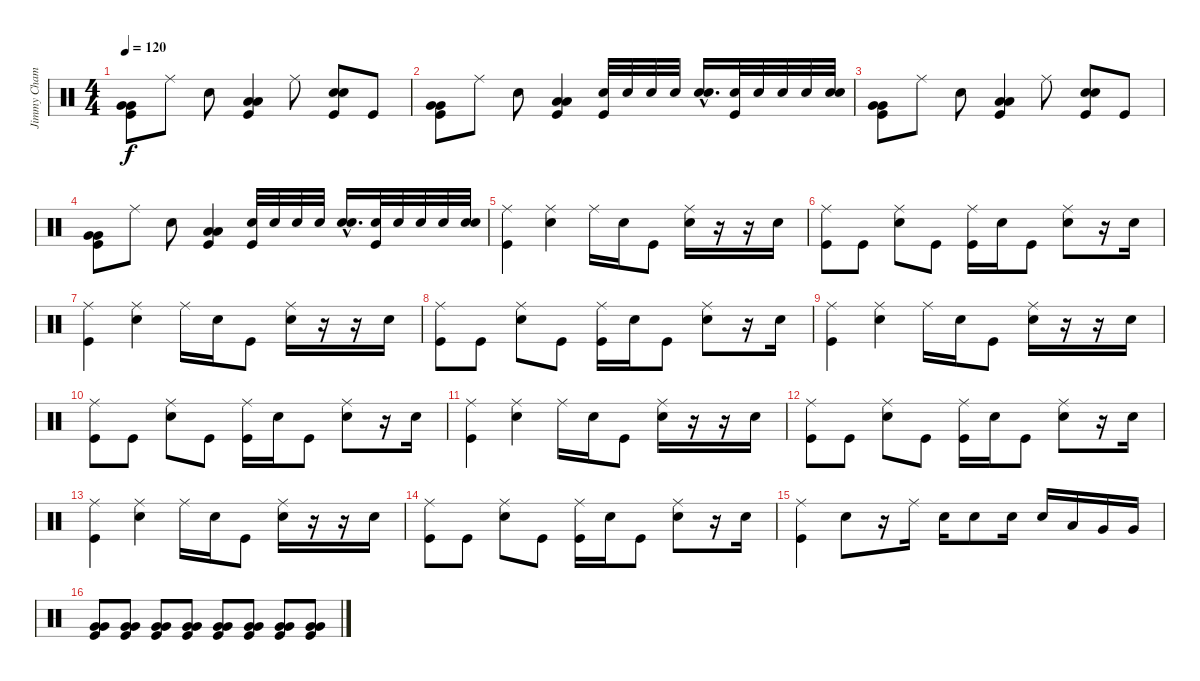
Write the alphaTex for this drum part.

\track ("Jimmy Chamberlin" "Jimmy Cham") {instrument percussion}
\staff {score}
\articulation defaults
\ts (4 4)
\tempo 120
\clef neutral
\ks c
("Kick (hit)" "Very Low Tom (hit)" "Very Low Tom (hit)").8{dy f} "Ride (middle)".8 "Snare (hit) 2".8 ("Kick (hit)" "Low Tom (hit)" "Low Tom (hit)").4 "Ride (middle)".8 ("Kick (hit)" "Snare (hit) 2" "Snare (hit) 2").8{bu 60} "Kick (hit)".8 |
("Kick (hit)" "Very Low Tom (hit)" "Very Low Tom (hit)").8 "Ride (middle)".8 "Snare (hit) 2".8 ("Kick (hit)" "Low Tom (hit)" "Low Tom (hit)").4 ("Kick (hit)" "Snare (hit) 2").32 "Snare (hit) 2".32 "Snare (hit) 2".32 "Snare (hit) 2".32 ("Snare (hit) 2"{hac} "Snare (hit) 2"{hac}).16{d} ("Kick (hit)" "Snare (hit) 2").32 "Snare (hit) 2".32 "Snare (hit) 2".32 "Snare (hit) 2".32 ("Snare (hit) 2" "Snare (hit) 2").32 |
("Kick (hit)" "Very Low Tom (hit)" "Very Low Tom (hit)").8 "Ride (middle)".8 "Snare (hit) 2".8 ("Kick (hit)" "Low Tom (hit)" "Low Tom (hit)").4 "Ride (middle)".8 ("Kick (hit)" "Snare (hit) 2" "Snare (hit) 2").8{bu 60} "Kick (hit)".8 |
("Kick (hit)" "Very Low Tom (hit)" "Very Low Tom (hit)").8 "Ride (middle)".8 "Snare (hit) 2".8 ("Kick (hit)" "Low Tom (hit)" "Low Tom (hit)").4 ("Kick (hit)" "Snare (hit) 2").32 "Snare (hit) 2".32 "Snare (hit) 2".32 "Snare (hit) 2".32 ("Snare (hit) 2"{hac} "Snare (hit) 2"{hac}).16{d} ("Kick (hit)" "Snare (hit) 2").32 "Snare (hit) 2".32 "Snare (hit) 2".32 "Snare (hit) 2".32 ("Snare (hit) 2" "Snare (hit) 2").32 |
("Kick (hit)" "Ride (middle)").4 ("Snare (hit) 2" "Ride (middle)").4 "Ride (middle)".16 "Snare (hit) 2".16 "Kick (hit)".8 ("Snare (hit) 2" "Ride (middle)").16 r.16 r.16 "Snare (hit) 2".16 |
("Kick (hit)" "Ride (middle)").8 "Kick (hit)".8 ("Snare (hit) 2" "Ride (middle)").8 "Kick (hit)".8 ("Kick (hit)" "Ride (middle)").16 "Snare (hit) 2".16 "Kick (hit)".8 ("Snare (hit) 2" "Ride (middle)").8 r.16 "Snare (hit) 2".16 |
("Kick (hit)" "Ride (middle)").4 ("Snare (hit) 2" "Ride (middle)").4 "Ride (middle)".16 "Snare (hit) 2".16 "Kick (hit)".8 ("Snare (hit) 2" "Ride (middle)").16 r.16 r.16 "Snare (hit) 2".16 |
("Kick (hit)" "Ride (middle)").8 "Kick (hit)".8 ("Snare (hit) 2" "Ride (middle)").8 "Kick (hit)".8 ("Kick (hit)" "Ride (middle)").16 "Snare (hit) 2".16 "Kick (hit)".8 ("Snare (hit) 2" "Ride (middle)").8 r.16 "Snare (hit) 2".16 |
("Kick (hit)" "Ride (middle)").4 ("Snare (hit) 2" "Ride (middle)").4 "Ride (middle)".16 "Snare (hit) 2".16 "Kick (hit)".8 ("Snare (hit) 2" "Ride (middle)").16 r.16 r.16 "Snare (hit) 2".16 |
("Kick (hit)" "Ride (middle)").8 "Kick (hit)".8 ("Snare (hit) 2" "Ride (middle)").8 "Kick (hit)".8 ("Kick (hit)" "Ride (middle)").16 "Snare (hit) 2".16 "Kick (hit)".8 ("Snare (hit) 2" "Ride (middle)").8 r.16 "Snare (hit) 2".16 |
("Kick (hit)" "Ride (middle)").4 ("Snare (hit) 2" "Ride (middle)").4 "Ride (middle)".16 "Snare (hit) 2".16 "Kick (hit)".8 ("Snare (hit) 2" "Ride (middle)").16 r.16 r.16 "Snare (hit) 2".16 |
("Kick (hit)" "Ride (middle)").8 "Kick (hit)".8 ("Snare (hit) 2" "Ride (middle)").8 "Kick (hit)".8 ("Kick (hit)" "Ride (middle)").16 "Snare (hit) 2".16 "Kick (hit)".8 ("Snare (hit) 2" "Ride (middle)").8 r.16 "Snare (hit) 2".16 |
("Kick (hit)" "Ride (middle)").4 ("Snare (hit) 2" "Ride (middle)").4 "Ride (middle)".16 "Snare (hit) 2".16 "Kick (hit)".8 ("Snare (hit) 2" "Ride (middle)").16 r.16 r.16 "Snare (hit) 2".16 |
("Kick (hit)" "Ride (middle)").8 "Kick (hit)".8 ("Snare (hit) 2" "Ride (middle)").8 "Kick (hit)".8 ("Kick (hit)" "Ride (middle)").16 "Snare (hit) 2".16 "Kick (hit)".8 ("Snare (hit) 2" "Ride (middle)").8 r.16 "Snare (hit) 2".16 |
("Kick (hit)" "Ride (middle)").4 "Snare (hit) 2".8 r.16 "Ride (middle)".16 "Snare (hit) 2".16 "Snare (hit) 2".8 "Snare (hit) 2".16 "Snare (hit) 2".16 "Low Tom (hit)".16 "Very Low Tom (hit)".16 "Very Low Tom (hit)".16 |
("Kick (hit)" "Very Low Tom (hit)" "Very Low Tom (hit)").8 ("Kick (hit)" "Very Low Tom (hit)" "Very Low Tom (hit)").8 ("Kick (hit)" "Very Low Tom (hit)" "Very Low Tom (hit)").8 ("Kick (hit)" "Very Low Tom (hit)" "Very Low Tom (hit)").8 ("Kick (hit)" "Very Low Tom (hit)" "Very Low Tom (hit)").8 ("Kick (hit)" "Very Low Tom (hit)" "Very Low Tom (hit)").8 ("Kick (hit)" "Very Low Tom (hit)" "Very Low Tom (hit)").8 ("Kick (hit)" "Very Low Tom (hit)" "Very Low Tom (hit)").8
